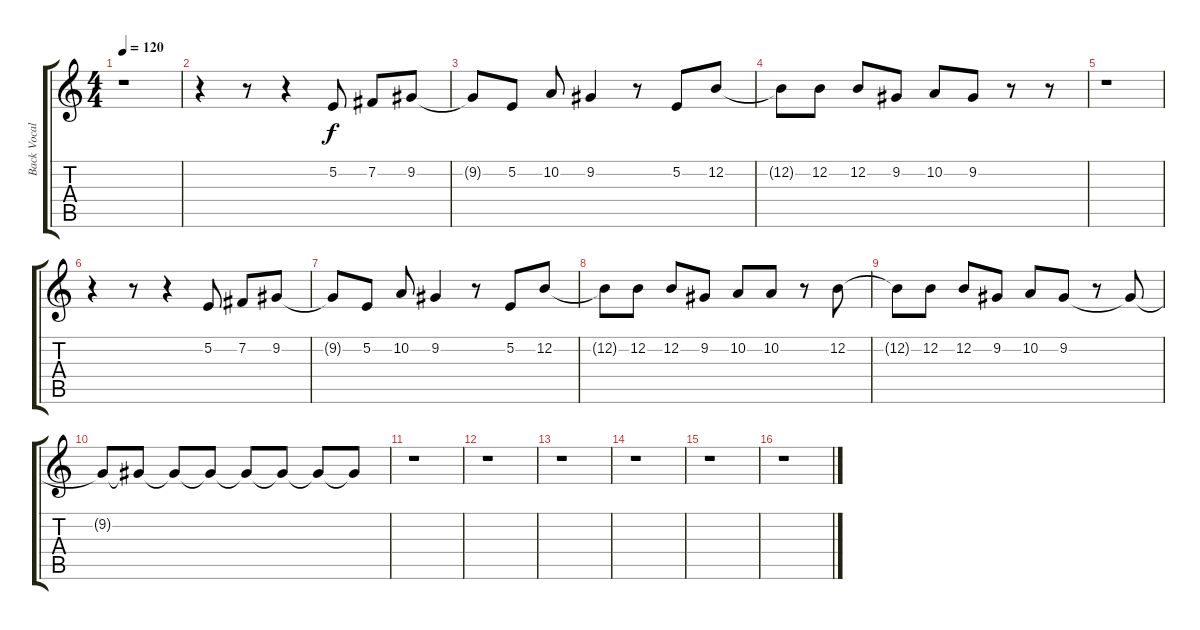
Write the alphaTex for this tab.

\track ("Back Vocals" "Back Vocal") {instrument lead2sawtooth}
\staff {score tabs}
\tuning (E4 B3 G3 D3 A2 E2) {hide}
\ts (4 4)
\tempo 120
\clef g2
\ks c
r.1{dy f} |
r.4 r.8 r.4 5.2.8 7.2.8 9.2.8 |
9.2{t}.8 5.2.8 10.2.8 9.2.4 r.8 5.2.8 12.2.8 |
12.2{t}.8 12.2.8 12.2.8 9.2.8 10.2.8 9.2.8 r.8 r.8 |
r.1 |
r.4 r.8 r.4 5.2.8 7.2.8 9.2.8 |
9.2{t}.8 5.2.8 10.2.8 9.2.4 r.8 5.2.8 12.2.8 |
12.2{t}.8 12.2.8 12.2.8 9.2.8 10.2.8 10.2.8 r.8 12.2.8 |
12.2{t}.8 12.2.8 12.2.8 9.2.8 10.2.8 9.2.8 r.8 9.2{t}.8 |
9.2{t}.8{volume 12} 9.2{t}.8{volume 11} 9.2{t}.8{volume 10} 9.2{t}.8{volume 9} 9.2{t}.8{volume 8} 9.2{t}.8{volume 6} 9.2{t}.8{volume 4} 9.2{t}.8{volume 2} |
r.1 |
r.1 |
r.1 |
r.1 |
r.1 |
r.1
